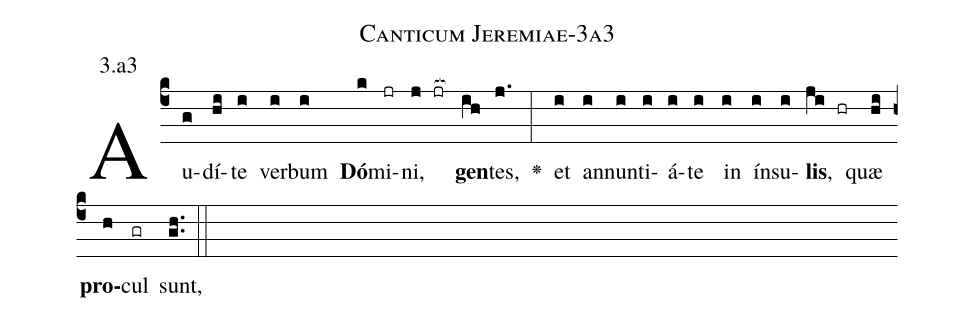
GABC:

name: Canticum Jeremiae-3a3;
annotation: 3.a3;
%%
(c4)Au(g)dí(hi)te(i) ver(i)bum(i) <b>Dó</b>(k)mi(jr)ni,(j jr[ocb:1{]) <b>gen</b>(ih[ocb:0}])tes,(j.) <v>\greheightstar</v>(:) et(i) an(i)nun(i)ti(i)á(i)te(i) in(i) ín(i)su(i)<b>lis</b>,(ji hr) quæ(hi) <b>pro</b>(h)cul(gr) sunt,(gh..) (::)


%E(i) u(i) o(ji) u(hi) a(h) e.(gh..) (::)
